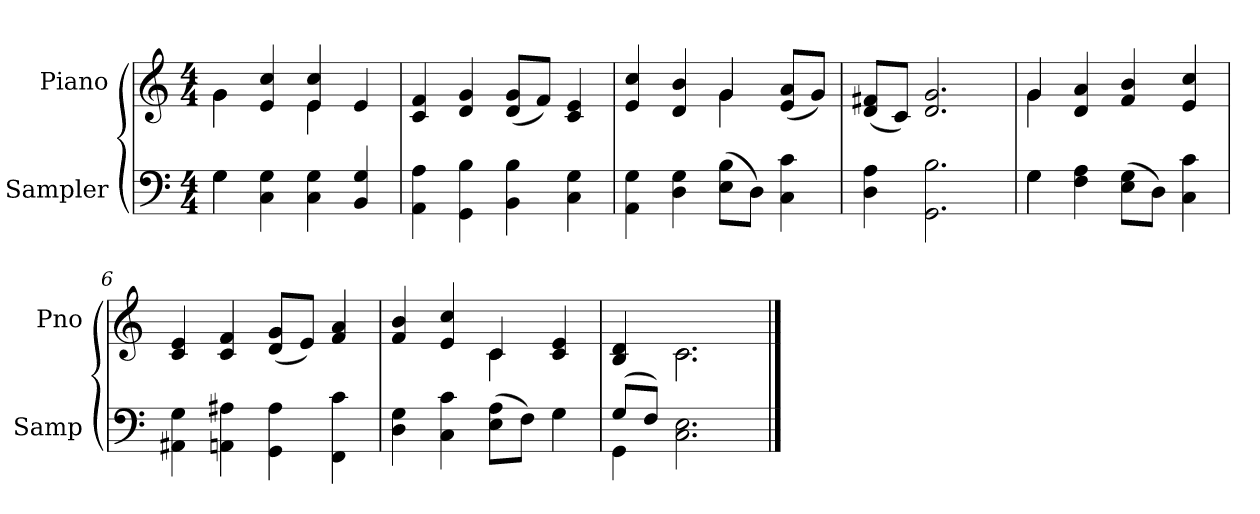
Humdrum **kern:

**kern	**kern
*part2	*part1
*staff2	*staff1
*I"Sampler	*I"Piano
*I'Samp	*I'Pno
*clefF4	*clefG2
*M4/4	*M4/4
=1	=1
*^	*^
4G\	4G	4g\	4g
4C 4G	2.ryy	4e 4cc	4ryy
4C 4G	.	4e 4cc	4e
4BB/ 4G/	.	4e/	4ryy
*v	*v	*	*
*	*v	*v
=2	=2
4AA 4A	4c 4f
4GG 4B	4d 4g
4BB 4B	(8d/ 8g/L
.	8f/J)
4C 4G	4c 4e
=3	=3
*	*^
4AA 4G	4e 4cc	2ryy
4D 4G	4d 4b	.
(8E\ 8B\L	4g/	4g
8D\J)	.	.
4C 4c	(8e/ 8a/L	4ryy
.	8g/J)	.
*	*v	*v
=4	=4
4D 4A	(8d/ 8f#X/L
.	8c/J)
2.GG 2.B	2.d 2.g
=5	=5
*^	*^
4G\	4G	4g/	4g
4F 4A	2.ryy	4d 4a	2.ryy
(8E\ 8G\L	.	4f 4b	.
8D\J)	.	.	.
4C 4c	.	4e 4cc	.
*v	*v	*	*
*	*v	*v
=6	=6
4AA#X 4G	4c 4e
4AAn 4A#X	4c 4f
4GG 4A#	(8d/ 8g/L
.	8e/J)
4FF 4c	4f 4a
=7	=7
*	*^
4D 4G	4f 4b	2ryy
4C 4c	4e 4cc	.
(8E\ 8A\L	4c/	4c
8F\J)	.	.
4G	4c 4e	4ryy
=8	=8	=8
*^	*	*
(8G/L	4GG	4B 4d	4ryy
8F/J)	.	.	.
2.C 2.E	2.ryy	2.c\	2.c
*v	*v	*	*
*	*v	*v
==	==
*-	*-
